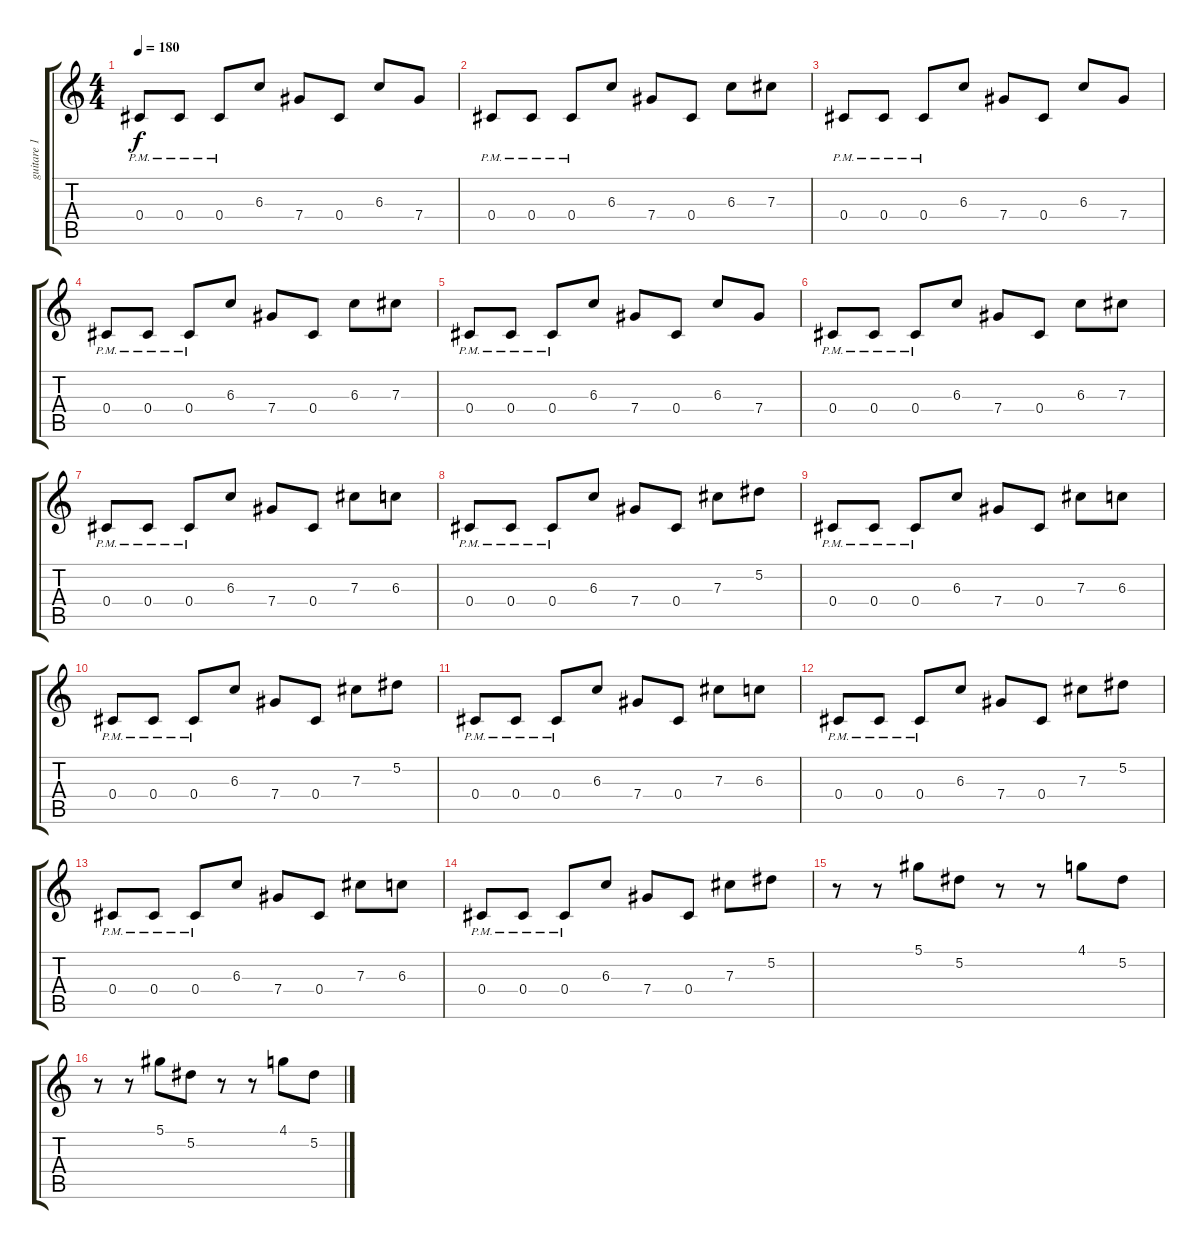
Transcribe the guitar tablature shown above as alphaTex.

\track ("guitare 1" "guitare 1") {instrument overdrivenguitar}
\staff {score tabs}
\tuning (Eb4 Bb3 Gb3 Db3 Ab2 Db2) {hide}
\ts (4 4)
\tempo 180
\clef g2
\ks c
0.4{pm}.8{dy f} 0.4{pm}.8 0.4{pm}.8 6.3.8 7.4.8 0.4.8 6.3.8 7.4.8 |
0.4{pm}.8 0.4{pm}.8 0.4{pm}.8 6.3.8 7.4.8 0.4.8 6.3.8 7.3.8 |
0.4{pm}.8 0.4{pm}.8 0.4{pm}.8 6.3.8 7.4.8 0.4.8 6.3.8 7.4.8 |
0.4{pm}.8 0.4{pm}.8 0.4{pm}.8 6.3.8 7.4.8 0.4.8 6.3.8 7.3.8 |
0.4{pm}.8 0.4{pm}.8 0.4{pm}.8 6.3.8 7.4.8 0.4.8 6.3.8 7.4.8 |
0.4{pm}.8 0.4{pm}.8 0.4{pm}.8 6.3.8 7.4.8 0.4.8 6.3.8 7.3.8 |
0.4{pm}.8 0.4{pm}.8 0.4{pm}.8 6.3.8 7.4.8 0.4.8 7.3.8 6.3.8 |
0.4{pm}.8 0.4{pm}.8 0.4{pm}.8 6.3.8 7.4.8 0.4.8 7.3.8 5.2.8 |
0.4{pm}.8 0.4{pm}.8 0.4{pm}.8 6.3.8 7.4.8 0.4.8 7.3.8 6.3.8 |
0.4{pm}.8 0.4{pm}.8 0.4{pm}.8 6.3.8 7.4.8 0.4.8 7.3.8 5.2.8 |
0.4{pm}.8 0.4{pm}.8 0.4{pm}.8 6.3.8 7.4.8 0.4.8 7.3.8 6.3.8 |
0.4{pm}.8 0.4{pm}.8 0.4{pm}.8 6.3.8 7.4.8 0.4.8 7.3.8 5.2.8 |
0.4{pm}.8 0.4{pm}.8 0.4{pm}.8 6.3.8 7.4.8 0.4.8 7.3.8 6.3.8 |
0.4{pm}.8 0.4{pm}.8 0.4{pm}.8 6.3.8 7.4.8 0.4.8 7.3.8 5.2.8 |
r.8 r.8 5.1.8 5.2.8 r.8 r.8 4.1.8 5.2.8 |
r.8 r.8 5.1.8 5.2.8 r.8 r.8 4.1.8 5.2.8
